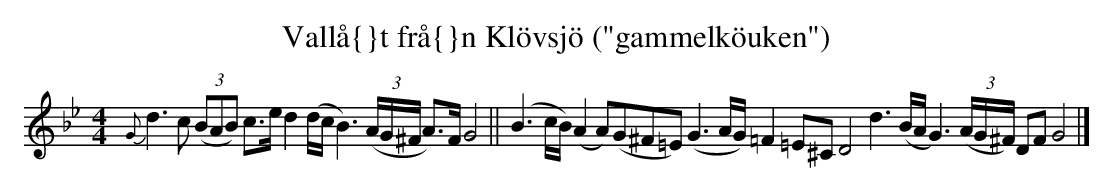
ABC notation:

X:1
T:Vall\aa{}t fr\aa{}n Kl\"ovsj\"o ("gammelk\"ouken")
M:4/4
L:1/8
K:Gm
{G}d3 c ((3BAB) c>e d2 (d/c/B3) \
((3A/G/^F/ A>)F G4||\
(B3 c/B/) (A2 A)(G^F=E) (G3A/G/) \
=F2 =E^C D4  d3 (B/A/G3) ((3A/G/^F/) DF G4|]
